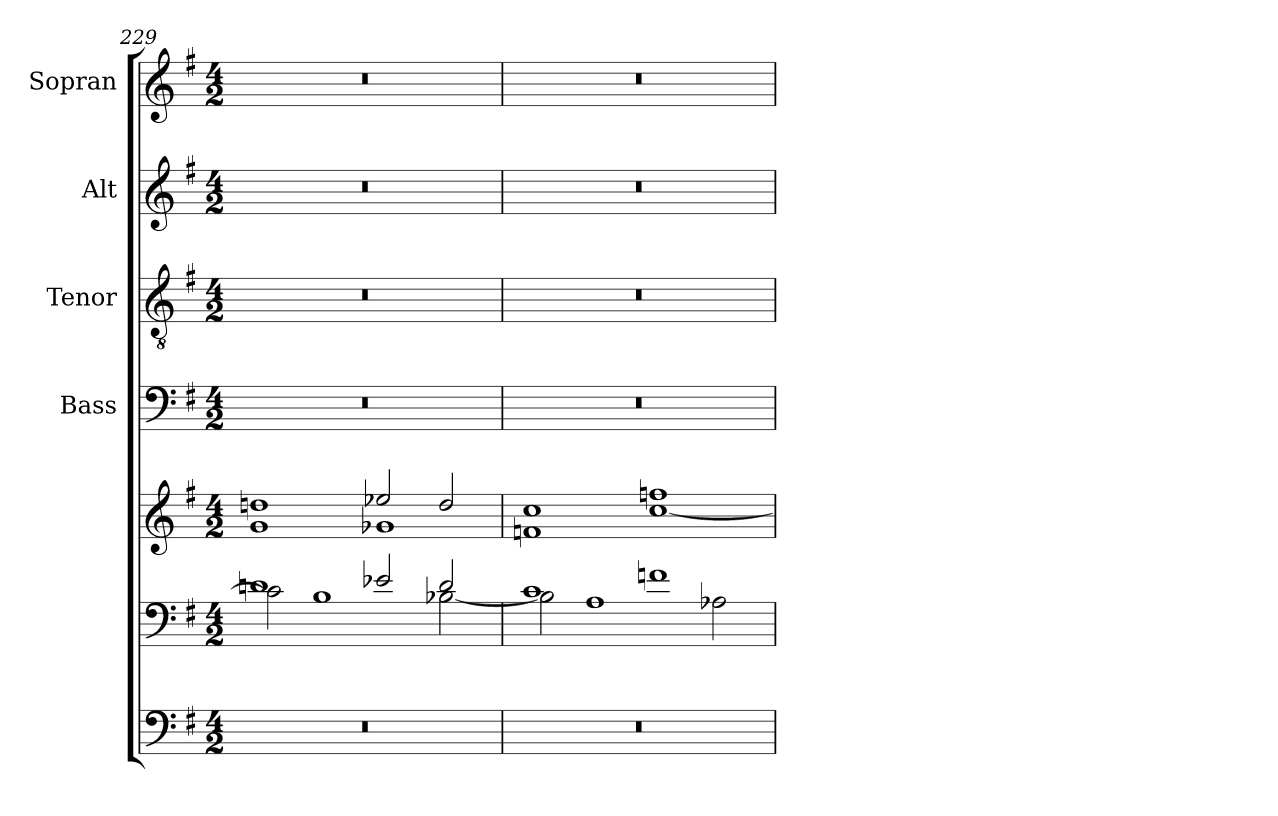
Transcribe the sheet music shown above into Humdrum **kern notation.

**kern	**kern	**kern	**kern	**kern	**kern	**kern
*part6	*part5	*part5	*part4	*part3	*part2	*part1
*staff7	*staff6	*staff5	*staff4	*staff3	*staff2	*staff1
*	*	*	*I"Bass	*I"Tenor	*I"Alt	*I"Sopran
*	*	*	*I'B.	*I'T.	*I'A.	*I'S.
*clefF4	*clefF4	*clefG2	*clefF4	*clefGv2	*clefG2	*clefG2
*k[f#]	*k[f#]	*k[f#]	*k[f#]	*k[f#]	*k[f#]	*k[f#]
*G:	*G:	*G:	*G:	*G:	*G:	*G:
*M4/2	*M4/2	*M4/2	*M4/2	*M4/2	*M4/2	*M4/2
=229	=229	=229	=229	=229	=229	=229
*	*^	*^	*	*	*	*
0r	1dn	2c\]	1ddn	1g	0r	0r	0r	0r
.	.	1B	.	.	.	.	.	.
.	2e-X/	.	2ee-X/	1g-X	.	.	.	.
.	2d/	[<2B-X\	2dd/	.	.	.	.	.
=230	=230	=230	=230	=230	=230	=230	=230	=230
0r	1c	2B-\]	1cc	1fn	0r	0r	0r	0r
.	.	1A	.	.	.	.	.	.
.	1fn	.	1ffn	[<1cc	.	.	.	.
.	.	2A-X\	.	.	.	.	.	.
*	*v	*v	*	*	*	*	*	*
*	*	*v	*v	*	*	*	*
=	=	=	=	=	=	=
*-	*-	*-	*-	*-	*-	*-
